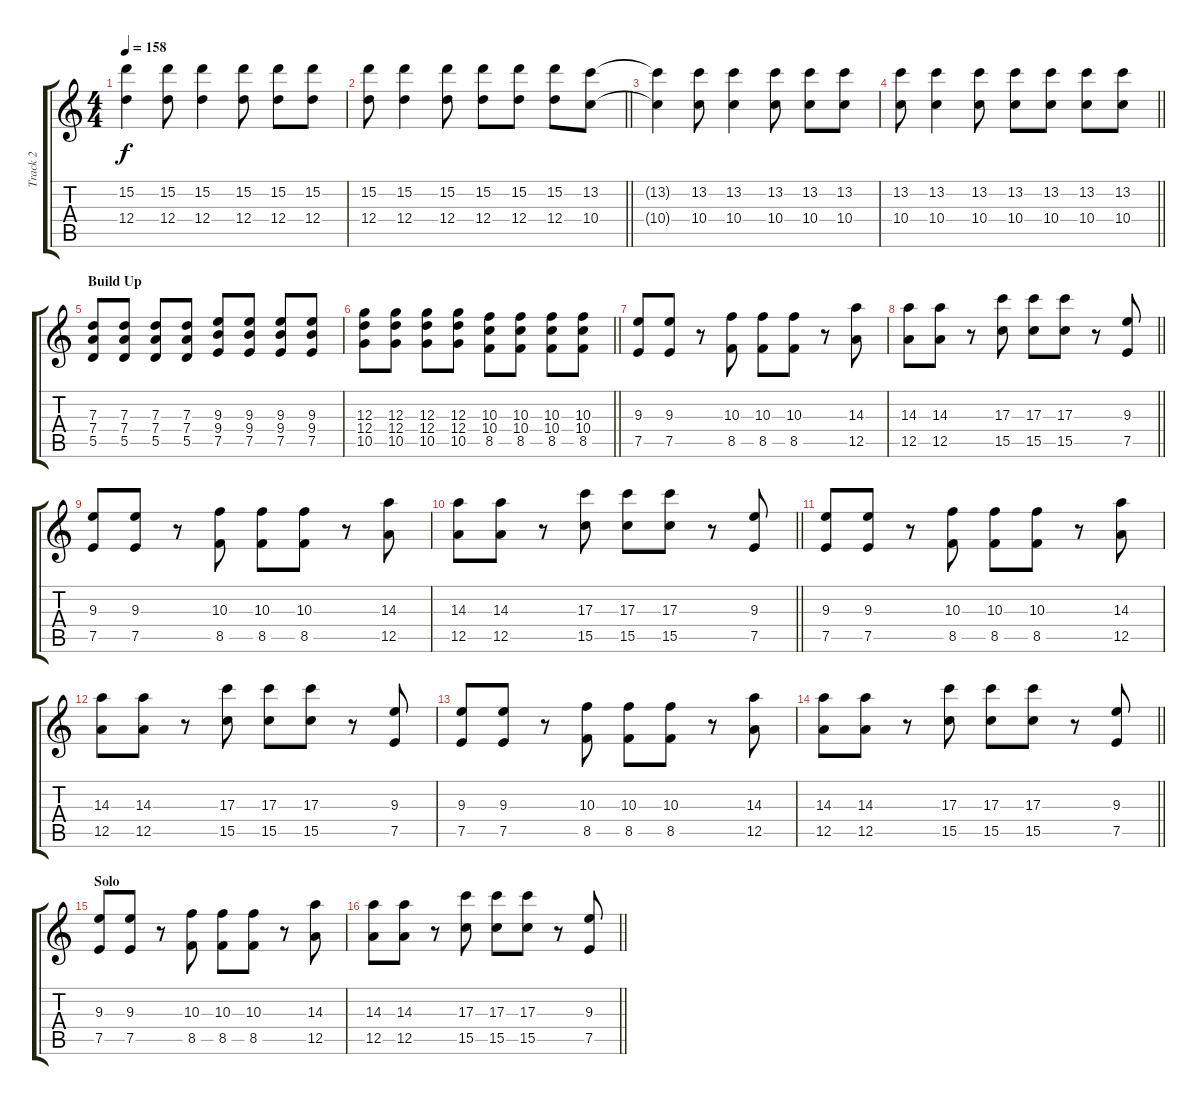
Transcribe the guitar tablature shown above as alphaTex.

\track ("Track 2" "Track 2") {instrument distortionguitar}
\staff {score tabs}
\tuning (E4 B3 G3 D3 A2 D2) {hide}
\ts (4 4)
\tempo 158
\clef g2
\ks c
(15.2{t} 12.4{t}).4{dy f} (15.2 12.4).8 (15.2 12.4).4 (15.2 12.4).8 (15.2 12.4).8 (15.2 12.4).8 |
\barLineRight lightlight
(15.2 12.4).8 (15.2 12.4).4 (15.2 12.4).8 (15.2 12.4).8 (15.2 12.4).8 (15.2 12.4).8 (13.2 10.4).8 |
(13.2{t} 10.4{t}).4 (13.2 10.4).8 (13.2 10.4).4 (13.2 10.4).8 (13.2 10.4).8 (13.2 10.4).8 |
\barLineRight lightlight
(13.2 10.4).8 (13.2 10.4).4 (13.2 10.4).8 (13.2 10.4).8 (13.2 10.4).8 (13.2 10.4).8 (13.2 10.4).8 |
\section ("" "Build Up")
(7.3 7.4 5.5).8 (7.3 7.4 5.5).8 (7.3 7.4 5.5).8 (7.3 7.4 5.5).8 (9.3 9.4 7.5).8 (9.3 9.4 7.5).8 (9.3 9.4 7.5).8 (9.3 9.4 7.5).8 |
\barLineRight lightlight
(12.3 12.4 10.5).8 (12.3 12.4 10.5).8 (12.3 12.4 10.5).8 (12.3 12.4 10.5).8 (10.3 10.4 8.5).8 (10.3 10.4 8.5).8 (10.3 10.4 8.5).8 (10.3 10.4 8.5).8 |
(9.3 7.5).8 (9.3 7.5).8 r.8 (10.3 8.5).8 (10.3 8.5).8 (10.3 8.5).8 r.8 (14.3 12.5).8 |
\barLineRight lightlight
(14.3 12.5).8 (14.3 12.5).8 r.8 (17.3 15.5).8 (17.3 15.5).8 (17.3 15.5).8 r.8 (9.3 7.5).8 |
(9.3 7.5).8 (9.3 7.5).8 r.8 (10.3 8.5).8 (10.3 8.5).8 (10.3 8.5).8 r.8 (14.3 12.5).8 |
\barLineRight lightlight
(14.3 12.5).8 (14.3 12.5).8 r.8 (17.3 15.5).8 (17.3 15.5).8 (17.3 15.5).8 r.8 (9.3 7.5).8 |
(9.3 7.5).8 (9.3 7.5).8 r.8 (10.3 8.5).8 (10.3 8.5).8 (10.3 8.5).8 r.8 (14.3 12.5).8 |
(14.3 12.5).8 (14.3 12.5).8 r.8 (17.3 15.5).8 (17.3 15.5).8 (17.3 15.5).8 r.8 (9.3 7.5).8 |
(9.3 7.5).8 (9.3 7.5).8 r.8 (10.3 8.5).8 (10.3 8.5).8 (10.3 8.5).8 r.8 (14.3 12.5).8 |
\barLineRight lightlight
(14.3 12.5).8 (14.3 12.5).8 r.8 (17.3 15.5).8 (17.3 15.5).8 (17.3 15.5).8 r.8 (9.3 7.5).8 |
\section ("" "Solo")
(9.3 7.5).8 (9.3 7.5).8 r.8 (10.3 8.5).8 (10.3 8.5).8 (10.3 8.5).8 r.8 (14.3 12.5).8 |
\barLineRight lightlight
(14.3 12.5).8 (14.3 12.5).8 r.8 (17.3 15.5).8 (17.3 15.5).8 (17.3 15.5).8 r.8 (9.3 7.5).8
